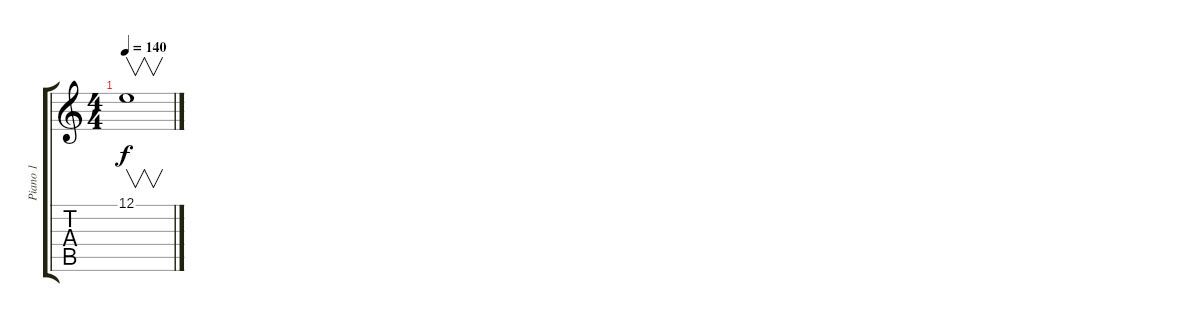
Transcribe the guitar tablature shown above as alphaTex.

\track ("Piano 1" "Piano 1") {instrument pad8sweep}
\staff {score tabs}
\tuning (E4 B3 G3 D3 A2 E2) {hide}
\ts (4 4)
\tempo 140
\clef g2
\ks c
12.1.1{v dy f}
